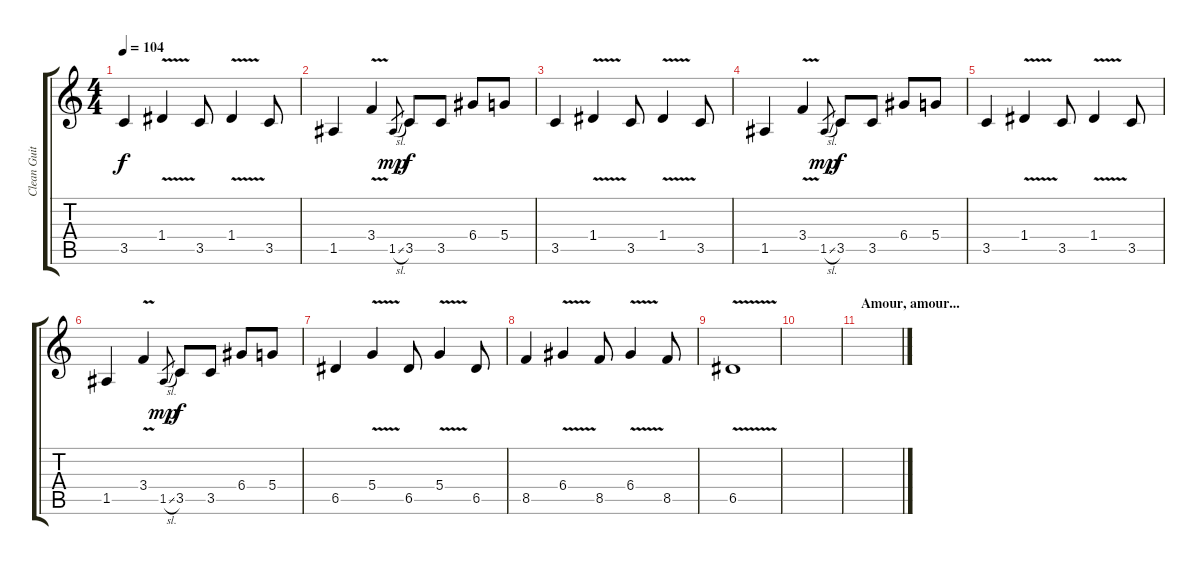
\track ("Clean Guitar 1" "Clean Guit") {instrument electricguitarjazz}
\staff {score tabs}
\tuning (E4 B3 G3 D3 A2 D2) {hide}
\ts (4 4)
\tempo 104
\clef g2
\ks c
3.5.4{dy f} 1.4{v}.4 3.5.8 1.4{v}.4 3.5.8 |
1.5.4 3.4{v}.4 1.5{sl}.8{gr dy mp} 3.5.8{dy f} 3.5.8 6.4.8 5.4.8 |
3.5.4 1.4{v}.4 3.5.8 1.4{v}.4 3.5.8 |
1.5.4 3.4{v}.4 1.5{sl}.8{gr dy mp} 3.5.8{dy f} 3.5.8 6.4.8 5.4.8 |
3.5.4 1.4{v}.4 3.5.8 1.4{v}.4 3.5.8 |
1.5.4 3.4{v}.4 1.5{sl}.8{gr dy mp} 3.5.8{dy f} 3.5.8 6.4.8 5.4.8 |
6.5.4 5.4{v}.4 6.5.8 5.4{v}.4 6.5.8 |
8.5.4 6.4{v}.4 8.5.8 6.4{v}.4 8.5.8 |
6.5{v}.1 |
|
\section ("" "Amour, amour...")
